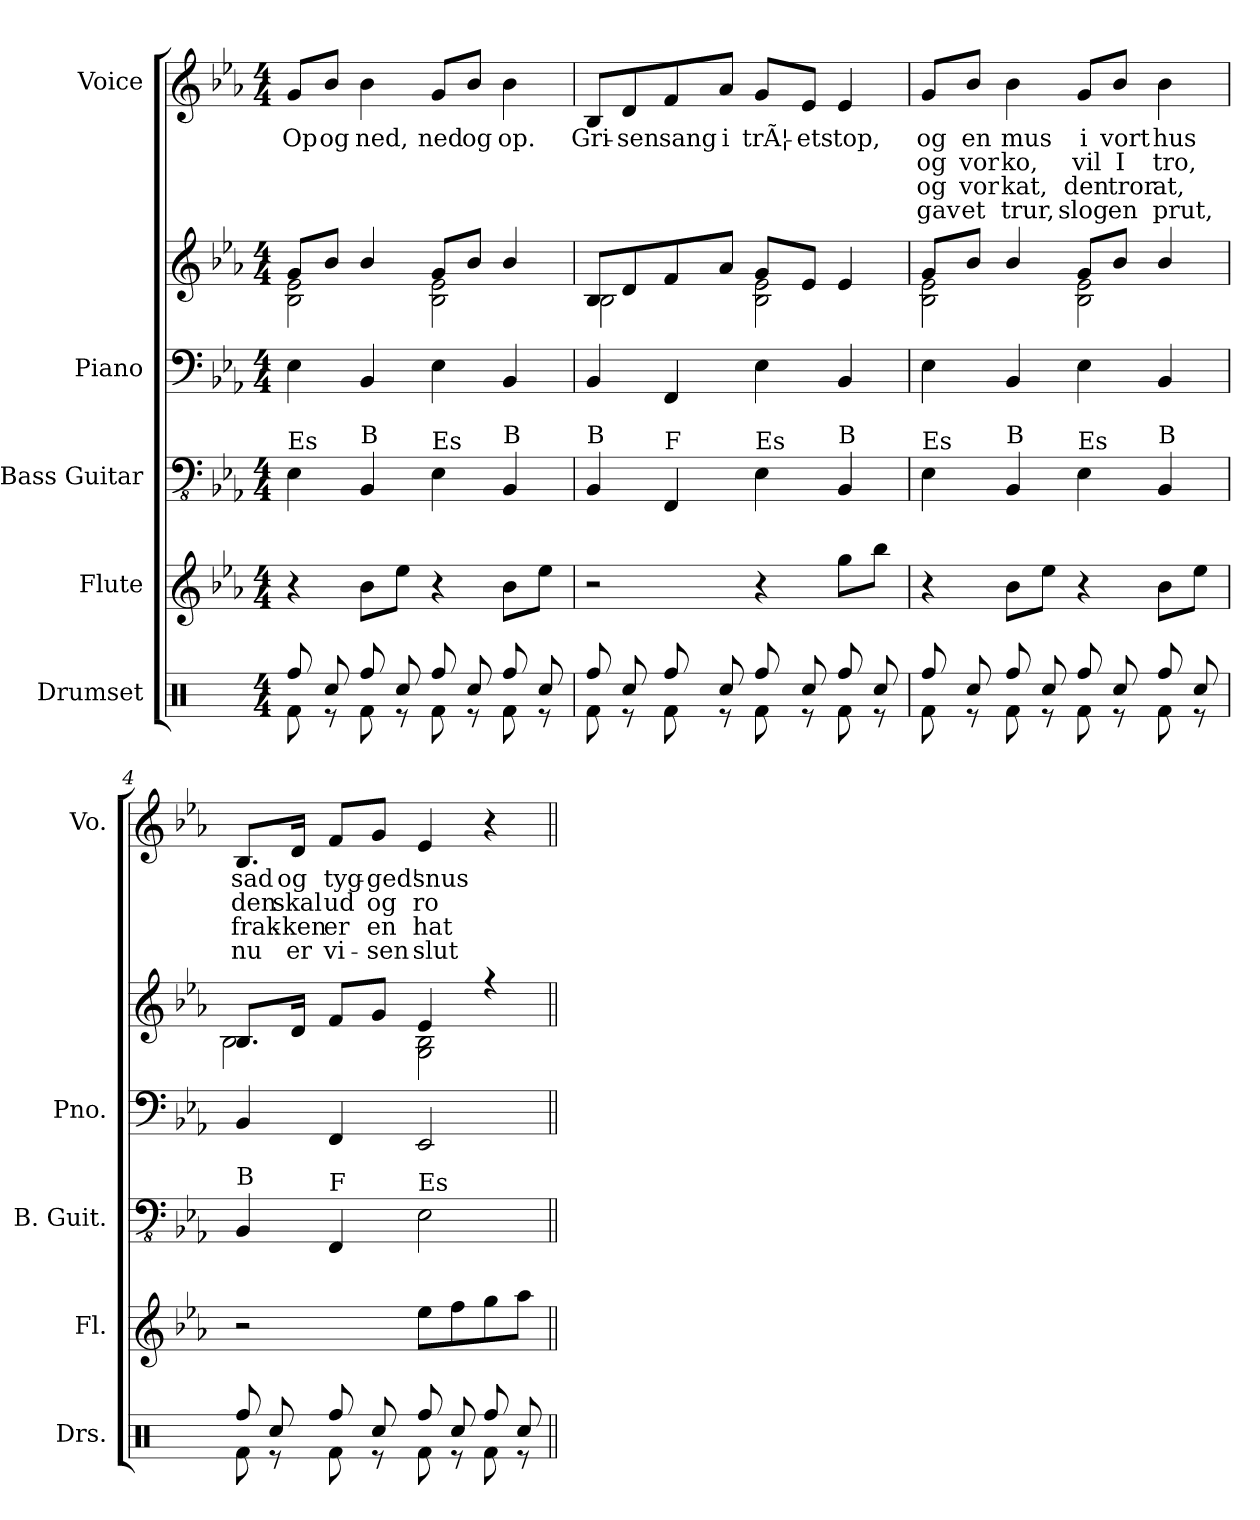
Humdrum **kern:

**kern	**kern	**kern	**kern	**kern	**kern	**text	**text	**text	**text
*part5	*part4	*part3	*part2	*part2	*part1	*part1	*part1	*part1	*part1
*staff6	*staff5	*staff4	*staff3	*staff2	*staff1	*staff1	*staff1	*staff1	*staff1
*I"Drumset	*I"Flute	*I"Bass Guitar	*I"Piano	*	*I"Voice	*	*	*	*
*I'Drs.	*I'Fl.	*I'B. Guit.	*I'Pno.	*	*I'Vo.	*	*	*	*
*clefX	*clefG2	*clefFv4	*clefF4	*clefG2	*clefG2	*	*	*	*
*k[]	*k[b-e-a-]	*k[b-e-a-]	*k[b-e-a-]	*k[b-e-a-]	*k[b-e-a-]	*	*	*	*
*M4/4	*M4/4	*M4/4	*M4/4	*M4/4	*M4/4	*	*	*	*
*MM120	*MM120	*MM120	*MM120	*MM120	*MM120	*	*	*	*
=1	=1	=1	=1	=1	=1	=1	=1	=1	=1
*^	*	*	*	*^	*	*	*	*	*
*	*^	*	*	*	*	*	*	*	*	*	*
!	!	!	!	!LO:TX:a:t=Es	!	!	!	!	!	!	!	!
!	!	!	!	!	!	!	!	!	!LO:LY:b	!	!	!
8ryy	8Rf\	8Rff/	4r	4EE-\	4E-\	8g/L	2B-\ 2e-\	8g/L	Op	.	.	.
!	!	!	!	!	!	!	!	!	!LO:LY:b	!	!	!
8Rcc/	8r	8ryy	.	.	.	8b-/J	.	8b-/J	og	.	.	.
!	!	!	!	!LO:TX:a:t=B	!	!	!	!	!	!	!	!
!	!	!	!	!	!	!	!	!	!LO:LY:b	!	!	!
8ryy	8Rf\	8Rff/	8b-\L	4BBB-/	4BB-/	4b-/	.	4b-\	ned,	.	.	.
8Rcc/	8r	8ryy	8ee-\J	.	.	.	.	.	.	.	.	.
!	!	!	!	!LO:TX:a:t=Es	!	!	!	!	!	!	!	!
!	!	!	!	!	!	!	!	!	!LO:LY:b	!	!	!
8ryy	8Rf\	8Rff/	4r	4EE-\	4E-\	8g/L	2B-\ 2e-\	8g/L	ned	.	.	.
!	!	!	!	!	!	!	!	!	!LO:LY:b	!	!	!
8Rcc/	8r	8ryy	.	.	.	8b-/J	.	8b-/J	og	.	.	.
!	!	!	!	!LO:TX:a:t=B	!	!	!	!	!	!	!	!
!	!	!	!	!	!	!	!	!	!LO:LY:b	!	!	!
8ryy	8Rf\	8Rff/	8b-\L	4BBB-/	4BB-/	4b-/	.	4b-\	op.	.	.	.
8Rcc/	8r	8ryy	8ee-\J	.	.	.	.	.	.	.	.	.
=2	=2	=2	=2	=2	=2	=2	=2	=2	=2	=2	=2	=2
!	!	!	!	!LO:TX:a:t=B	!	!	!	!	!	!	!	!
!	!	!	!	!	!	!	!	!	!LO:LY:b	!	!	!
8ryy	8Rf\	8Rff/	2r	4BBB-/	4BB-/	8B-/L	2B-\	8B-/L	Gri-	.	.	.
!	!	!	!	!	!	!	!	!	!LO:LY:b	!	!	!
8Rcc/	8r	8ryy	.	.	.	8d/	.	8d/	-sen	.	.	.
!	!	!	!	!LO:TX:a:t=F	!	!	!	!	!	!	!	!
!	!	!	!	!	!	!	!	!	!LO:LY:b	!	!	!
8ryy	8Rf\	8Rff/	.	4FFF/	4FF/	8f/	.	8f/	sang	.	.	.
!	!	!	!	!	!	!	!	!	!LO:LY:b	!	!	!
8Rcc/	8r	8ryy	.	.	.	8a-/J	.	8a-/J	i	.	.	.
!	!	!	!	!LO:TX:a:t=Es	!	!	!	!	!	!	!	!
!	!	!	!	!	!	!	!	!	!LO:LY:b	!	!	!
8ryy	8Rf\	8Rff/	4r	4EE-\	4E-\	8g/L	2B-\ 2e-\	8g/L	trÃ¦-	.	.	.
!	!	!	!	!	!	!	!	!	!LO:LY:b	!	!	!
8Rcc/	8r	8ryy	.	.	.	8e-/J	.	8e-/J	-ets	.	.	.
!	!	!	!	!LO:TX:a:t=B	!	!	!	!	!	!	!	!
!	!	!	!	!	!	!	!	!	!LO:LY:b	!	!	!
8ryy	8Rf\	8Rff/	8gg\L	4BBB-/	4BB-/	4e-/	.	4e-/	top,	.	.	.
8Rcc/	8r	8ryy	8bb-\J	.	.	.	.	.	.	.	.	.
!!LO:PB:g=z
=3	=3	=3	=3	=3	=3	=3	=3	=3	=3	=3	=3	=3
!	!	!	!	!LO:TX:a:t=Es	!	!	!	!	!	!	!	!
!	!	!	!	!	!	!	!	!	!LO:LY:b	!LO:LY:b	!LO:LY:b	!LO:LY:b
8ryy	8Rf\	8Rff/	4r	4EE-\	4E-\	8g/L	2B-\ 2e-\	8g/L	og	og	og	gav
!	!	!	!	!	!	!	!	!	!LO:LY:b	!LO:LY:b	!LO:LY:b	!LO:LY:b
8Rcc/	8r	8ryy	.	.	.	8b-/J	.	8b-/J	en	vor	vor	et
!	!	!	!	!LO:TX:a:t=B	!	!	!	!	!	!	!	!
!	!	!	!	!	!	!	!	!	!LO:LY:b	!LO:LY:b	!LO:LY:b	!LO:LY:b
8ryy	8Rf\	8Rff/	8b-\L	4BBB-/	4BB-/	4b-/	.	4b-\	mus	ko,	kat,	trur,
8Rcc/	8r	8ryy	8ee-\J	.	.	.	.	.	.	.	.	.
!	!	!	!	!LO:TX:a:t=Es	!	!	!	!	!	!	!	!
!	!	!	!	!	!	!	!	!	!LO:LY:b	!LO:LY:b	!LO:LY:b	!LO:LY:b
8ryy	8Rf\	8Rff/	4r	4EE-\	4E-\	8g/L	2B-\ 2e-\	8g/L	i	vil	den	slog
!	!	!	!	!	!	!	!	!	!LO:LY:b	!LO:LY:b	!LO:LY:b	!LO:LY:b
8Rcc/	8r	8ryy	.	.	.	8b-/J	.	8b-/J	vort	I	tror	en
!	!	!	!	!LO:TX:a:t=B	!	!	!	!	!	!	!	!
!	!	!	!	!	!	!	!	!	!LO:LY:b	!LO:LY:b	!LO:LY:b	!LO:LY:b
8ryy	8Rf\	8Rff/	8b-\L	4BBB-/	4BB-/	4b-/	.	4b-\	hus	tro,	at,	prut,
8Rcc/	8r	8ryy	8ee-\J	.	.	.	.	.	.	.	.	.
=4	=4	=4	=4	=4	=4	=4	=4	=4	=4	=4	=4	=4
!	!	!	!	!LO:TX:a:t=B	!	!	!	!	!	!	!	!
!	!	!	!	!	!	!	!	!	!LO:LY:b	!LO:LY:b	!LO:LY:b	!LO:LY:b
8ryy	8Rf\	8Rff/	2r	4BBB-/	4BB-/	8.B-/L	2B-\	8.B-/L	sad	den	frak-	nu
8Rcc/	8r	8ryy	.	.	.	.	.	.	.	.	.	.
!	!	!	!	!	!	!	!	!	!LO:LY:b	!LO:LY:b	!LO:LY:b	!LO:LY:b
.	.	.	.	.	.	16d/Jk	.	16d/Jk	og	skal	-ken	er
!	!	!	!	!LO:TX:a:t=F	!	!	!	!	!	!	!	!
!	!	!	!	!	!	!	!	!	!LO:LY:b	!LO:LY:b	!LO:LY:b	!LO:LY:b
8ryy	8Rf\	8Rff/	.	4FFF/	4FF/	8f/L	.	8f/L	tyg-	ud	er	vi-
!	!	!	!	!	!	!	!	!	!LO:LY:b	!LO:LY:b	!LO:LY:b	!LO:LY:b
8Rcc/	8r	8ryy	.	.	.	8g/J	.	8g/J	-ged'	og	en	-sen
!	!	!	!	!LO:TX:a:t=Es	!	!	!	!	!	!	!	!
!	!	!	!	!	!	!	!	!	!LO:LY:b	!LO:LY:b	!LO:LY:b	!LO:LY:b
8ryy	8Rf\	8Rff/	8ee-\L	2EE-\	2EE-/	4e-/	2G\ 2B-\	4e-/	snus	ro	hat	slut
8Rcc/	8r	8ryy	8ff\	.	.	.	.	.	.	.	.	.
8ryy	8Rf\	8Rff/	8gg\	.	.	4r	.	4r	.	.	.	.
8Rcc/	8r	8ryy	8aa-\J	.	.	.	.	.	.	.	.	.
*v	*v	*v	*	*	*	*v	*v	*	*	*	*	*
=||	=||	=||	=||	=||	=||	=||	=||	=||	=||
*-	*-	*-	*-	*-	*-	*-	*-	*-	*-
